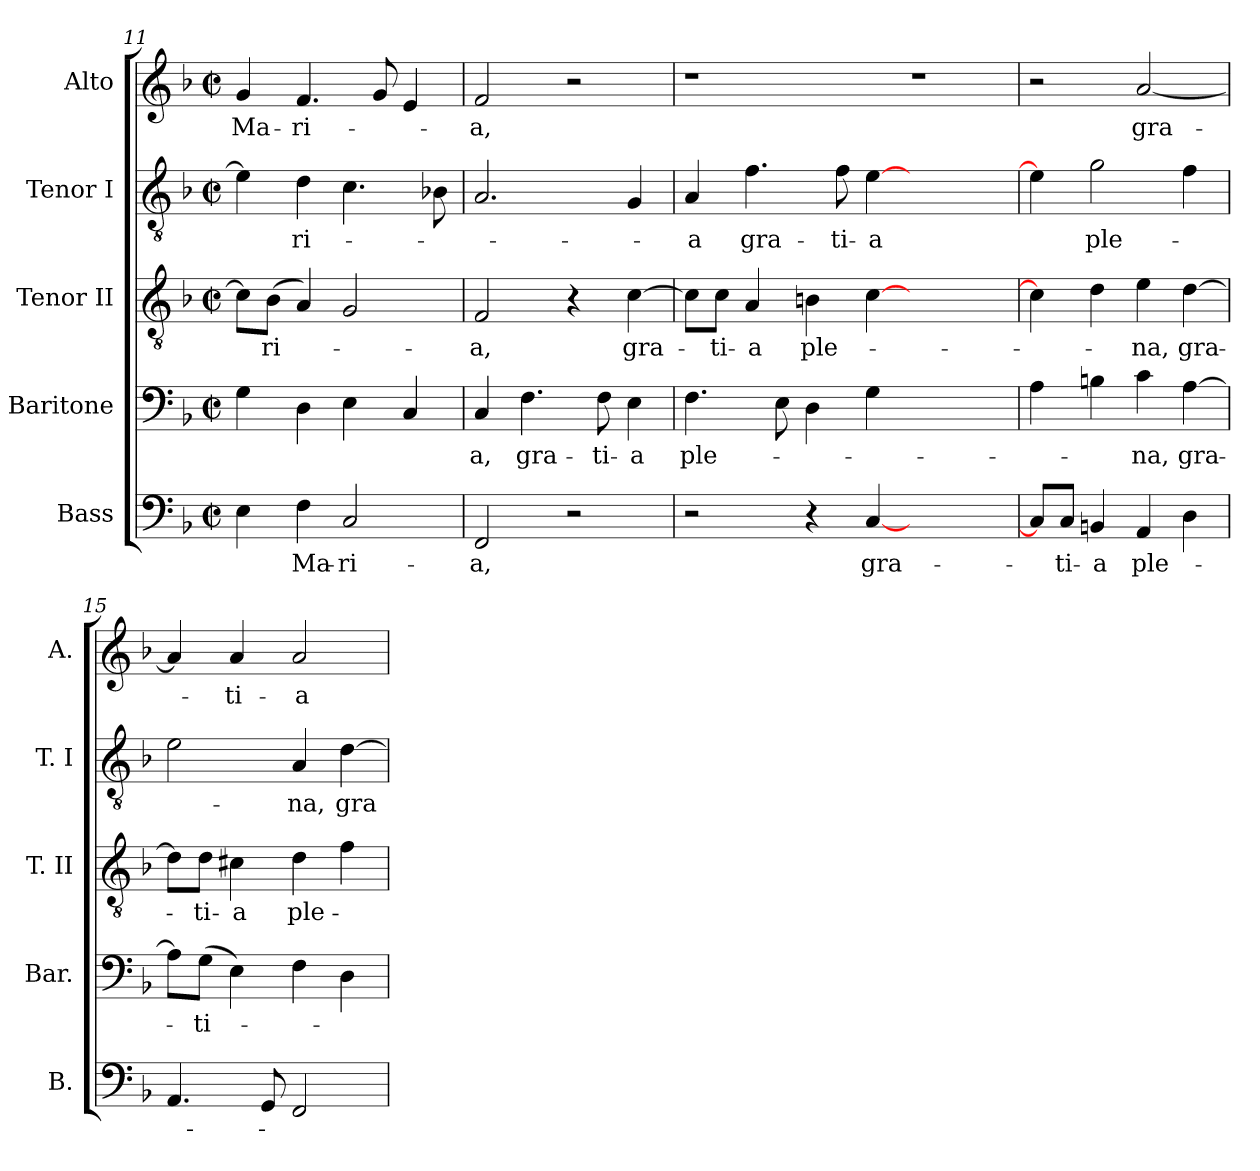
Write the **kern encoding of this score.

**kern	**text	**kern	**text	**kern	**text	**kern	**text	**kern	**text
*part5	*part5	*part4	*part4	*part3	*part3	*part2	*part2	*part1	*part1
*staff5	*staff5	*staff4	*staff4	*staff3	*staff3	*staff2	*staff2	*staff1	*staff1
*I"Bass	*	*I"Baritone	*	*I"Tenor II	*	*I"Tenor I	*	*I"Alto	*
*I'B.	*	*I'Bar.	*	*I'T. II	*	*I'T. I	*	*I'A.	*
!!LO:PB:g=z
*clefF4	*	*clefF4	*	*clefGv2	*	*clefGv2	*	*clefG2	*
*	*	*ITrd7c12	*	*ITrd7c12	*	*ITrd7c12	*	*	*
*k[b-]	*	*k[b-]	*	*k[b-]	*	*k[b-]	*	*k[b-]	*
*F:	*	*F:	*	*F:	*	*F:	*	*F:	*
*M2/2	*	*M2/2	*	*M2/2	*	*M2/2	*	*M2/2	*
*met(c|)	*	*met(c|)	*	*met(c|)	*	*met(c|)	*	*met(c|)	*
=11	=11	=11	=11	=11	=11	=11	=11	=11	=11
!	!	!	!	!	!	!	!	!	!LO:LY:b:color=#000000
4Ei\	.	4GGi\	.	8Ci\L]	.	4Ei\]	.	4gi/	Ma-
!	!	!	!	!	!LO:LY:b:color=#000000	!	!	!	!
.	.	.	.	(8BB-i\J	-ri-	.	.	.	.
!	!LO:LY:b:color=#000000	!	!	!	!	!	!	!	!
!	!	!	!	!	!	!	!LO:LY:b:color=#000000	!	!
!	!	!	!	!	!	!	!	!	!LO:LY:b:color=#000000
4Fi\	Ma-	4DDi\	.	4AAi/)	.	4Di\	-ri-	4.fi/	-ri-
!	!LO:LY:b:color=#000000	!	!	!	!	!	!	!	!
2Ci/	-ri-	4EEi\	.	2GGi/	.	4.Ci\	.	.	.
.	.	.	.	.	.	.	.	8gi/	.
.	.	4CCi/	.	.	.	.	.	4ei/	.
.	.	.	.	.	.	8BB-Xi\	.	.	.
=12	=12	=12	=12	=12	=12	=12	=12	=12	=12
!	!LO:LY:b:color=#000000	!	!	!	!	!	!	!	!
!	!	!	!LO:LY:b:color=#000000	!	!	!	!	!	!
!	!	!	!	!	!LO:LY:b:color=#000000	!	!	!	!
!	!	!	!	!	!	!	!	!	!LO:LY:b:color=#000000
2FFi/	-a,	4CCi/	-a,	2FFi/	-a,	2.AAi/	.	2fi/	-a,
!	!	!	!LO:LY:b:color=#000000	!	!	!	!	!	!
.	.	4.FFi\	gra-	.	.	.	.	.	.
2r	.	.	.	4r	.	.	.	2r	.
!	!	!	!LO:LY:b:color=#000000	!	!	!	!	!	!
.	.	8FFi\	-ti-	.	.	.	.	.	.
!	!	!	!LO:LY:b:color=#000000	!	!	!	!	!	!
!	!	!	!	!	!LO:LY:b:color=#000000	!	!	!	!
.	.	4EEi\	-a	[>4Ci\	gra-	4GGi/	.	.	.
=13	=13	=13	=13	=13	=13	=13	=13	=13	=13
!	!	!	!LO:LY:b:color=#000000	!	!	!	!	!	!
!	!	!	!	!	!	!	!LO:LY:b:color=#000000	!	!
2r	.	4.FFi\	ple-	8Ci\L]	.	4AAi/	-a	1r	.
!	!	!	!	!	!LO:LY:b:color=#000000	!	!	!	!
.	.	.	.	8Ci\J	-ti-	.	.	.	.
!	!	!	!	!	!LO:LY:b:color=#000000	!	!	!	!
!	!	!	!	!	!	!	!LO:LY:b:color=#000000	!	!
.	.	.	.	4AAi/	-a	4.Fi\	gra-	.	.
.	.	8EEi\	.	.	.	.	.	.	.
!	!	!	!	!	!LO:LY:b:color=#000000	!	!	!	!
4r	.	4DDi\	.	4BBni\	ple-	.	.	.	.
!	!	!	!	!	!	!	!LO:LY:b:color=#000000	!	!
.	.	.	.	.	.	8Fi\	-ti-	.	.
!	!LO:LY:b:color=#000000	!	!	!	!	!	!	!	!
!	!	!	!	!	!	!	!LO:LY:b:color=#000000	!	!
[<4Ci/	gra-	4GGi\	.	[>4Ci\	.	[>4Ei\	-a	.	.
1ryy	.	1ryy	.	1ryy	.	1ryy	.	1r	.
=14	=14	=14	=14	=14	=14	=14	=14	=14	=14
8Ci/L]	.	4AAi\	.	4Ci\]	.	4Ei\]	.	2r	.
!	!LO:LY:b:color=#000000	!	!	!	!	!	!	!	!
8Ci/J	-ti-	.	.	.	.	.	.	.	.
!	!LO:LY:b:color=#000000	!	!	!	!	!	!	!	!
!	!	!	!	!	!	!	!LO:LY:b:color=#000000	!	!
4BBni/	-a	4BBni\	.	4Di\	.	2Gi\	ple-	.	.
!	!LO:LY:b:color=#000000	!	!	!	!	!	!	!	!
!	!	!	!LO:LY:b:color=#000000	!	!	!	!	!	!
!	!	!	!	!	!LO:LY:b:color=#000000	!	!	!	!
!	!	!	!	!	!	!	!	!	!LO:LY:b:color=#000000
4AAi/	ple-	4Ci\	-na,	4Ei\	-na,	.	.	[<2ai/	gra-
!	!	!	!LO:LY:b:color=#000000	!	!	!	!	!	!
!	!	!	!	!	!LO:LY:b:color=#000000	!	!	!	!
4Di\	.	[>4AAi\	gra-	[>4Di\	gra-	4Fi\	.	.	.
!!LO:LB:g=z
=15	=15	=15	=15	=15	=15	=15	=15	=15	=15
4.AAi/	.	8AAi\L]	.	8Di\L]	.	2Ei\	.	4ai/]	.
!	!	!	!LO:LY:b:color=#000000	!	!	!	!	!	!
!	!	!	!	!	!LO:LY:b:color=#000000	!	!	!	!
.	.	(8GGi\J	-ti-	8Di\J	-ti-	.	.	.	.
!	!	!	!	!	!LO:LY:b:color=#000000	!	!	!	!
!	!	!	!	!	!	!	!	!	!LO:LY:b:color=#000000
.	.	4EEi\)	.	4C#Xi\	-a	.	.	4ai/	-ti-
8GGi/	.	.	.	.	.	.	.	.	.
!	!	!	!	!	!LO:LY:b:color=#000000	!	!	!	!
!	!	!	!	!	!	!	!LO:LY:b:color=#000000	!	!
!	!	!	!	!	!	!	!	!	!LO:LY:b:color=#000000
2FFi/	.	4FFi\	.	4Di\	ple-	4AAi/	-na,	2ai/	-a
!	!	!	!	!	!	!	!LO:LY:b:color=#000000	!	!
.	.	4DDi\	.	4Fi\	.	[>4Di\	gra-	.	.
=	=	=	=	=	=	=	=	=	=
*-	*-	*-	*-	*-	*-	*-	*-	*-	*-
